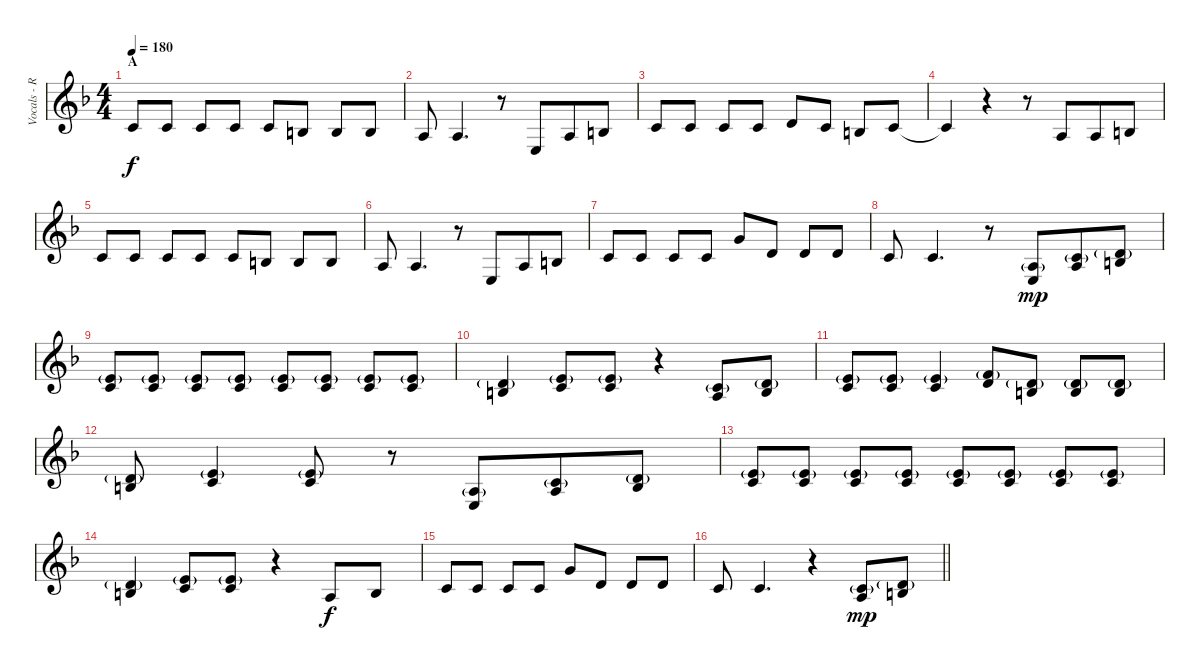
\track ("Vocals - Ruki" "Vocals - R") {instrument lead6voice}
\staff {score}
\tuning (B3 Gb3 D3 A2 E2 B1) {hide}
\ts (4 4)
\section ("" "A")
\tempo 180
\clef g2
\ks f
1.1.8{dy f} 1.1.8 1.1.8 1.1.8 1.1.8 0.1.8 0.1.8 0.1.8 |
3.2.8 3.2.4{d} r.8 2.3.8{beam merge} 3.2.8 0.1.8 |
1.1.8 1.1.8 1.1.8 1.1.8 3.1.8 1.1.8 0.1.8 1.1.8 |
1.1{t}.4 r.4 r.8 3.2.8{beam merge} 3.2.8 0.1.8 |
1.1.8 1.1.8 1.1.8 1.1.8 1.1.8 0.1.8 0.1.8 0.1.8 |
3.2.8 3.2.4{d} r.8 2.3.8{beam merge} 3.2.8 0.1.8 |
1.1.8 1.1.8 1.1.8 1.1.8 8.1.8 3.1.8 3.1.8 3.1.8 |
1.1.8 1.1.4{d} r.8 (3.2{g} 2.3).8{dy mp beam merge} (1.1{g} 3.2).8 (3.1{g} 5.2).8 |
(5.1{g} 6.2).8 (5.1{g} 6.2).8 (5.1{g} 6.2).8 (5.1{g} 6.2).8 (5.1{g} 6.2).8 (5.1{g} 6.2).8 (5.1{g} 6.2).8 (5.1{g} 6.2).8 |
(3.1{g} 5.2).4 (5.1{g} 6.2).8 (5.1{g} 6.2).8 r.4 (1.1{g} 3.2).8 (3.1{g} 5.2).8 |
(5.1{g} 6.2).8 (5.1{g} 6.2).8 (5.1{g} 6.2).4 (6.1{g} 8.2).8 (3.1{g} 5.2).8 (3.1{g} 5.2).8 (3.1{g} 5.2).8 |
(3.1{g} 5.2).8 (5.1{g} 6.2).4 (5.1{g} 6.2).8 r.8 (3.2{g} 2.3).8{beam merge} (1.1{g} 3.2).8 (3.1{g} 5.2).8 |
(5.1{g} 6.2).8 (5.1{g} 6.2).8 (5.1{g} 6.2).8 (5.1{g} 6.2).8 (5.1{g} 6.2).8 (5.1{g} 6.2).8 (5.1{g} 6.2).8 (5.1{g} 6.2).8 |
(3.1{g} 5.2).4 (5.1{g} 6.2).8 (5.1{g} 6.2).8 r.4 3.2.8{dy f} 0.1.8 |
1.1.8 1.1.8 1.1.8 1.1.8 8.1.8 3.1.8 3.1.8 3.1.8 |
\barLineRight lightlight
1.1.8 1.1.4{d} r.4 (1.1{g} 3.2).8{dy mp} (3.1{g} 5.2).8
